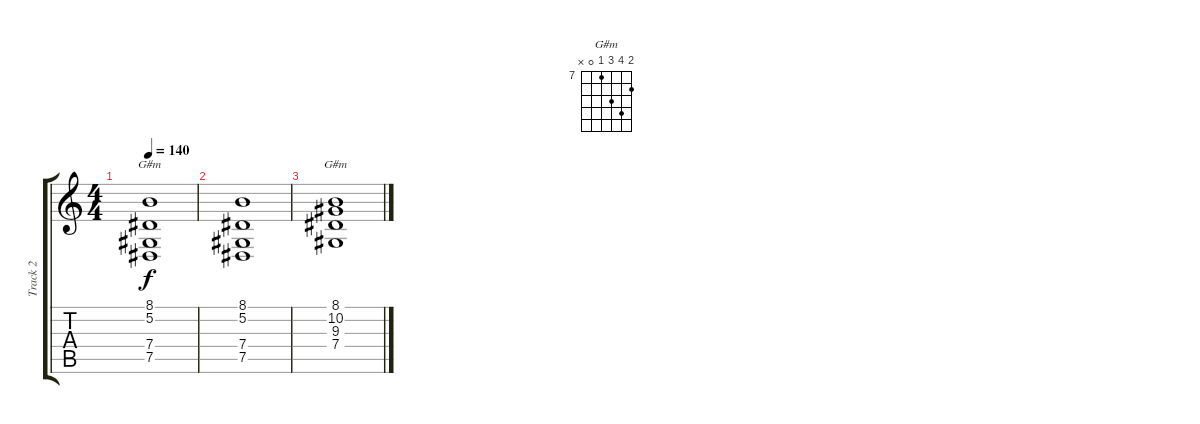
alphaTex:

\track ("Track 2" "Track 2") {instrument stringensemble1}
\staff {score tabs}
\tuning (Eb4 Bb3 Gb3 Db3 Ab2 Eb2) {hide}
\chord ("G#m" 8 5 5 7 7 5) {firstfret 5 barre 5}
\chord ("G#m" 8 10 9 7 0 x) {firstfret 7}
\ts (4 4)
\tempo 140
\clef g2
\ks aminor
(8.1 5.2 7.4 7.5).1{ch "G#m" dy f} |
(8.1 5.2 7.4 7.5).1 |
(8.1 10.2 9.3 7.4).1{ch "G#m"}
